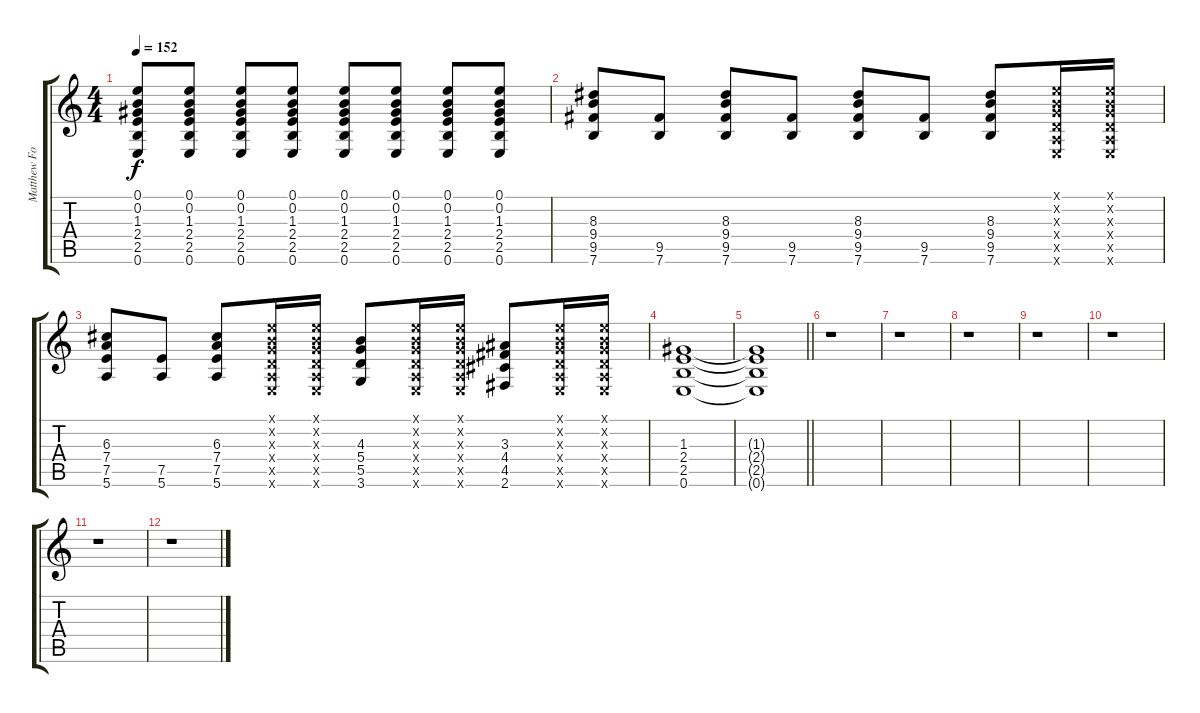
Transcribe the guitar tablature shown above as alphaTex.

\track ("Matthew Followill" "Matthew Fo") {instrument overdrivenguitar}
\staff {score tabs}
\tuning (E4 B3 G3 D3 A2 E2) {hide}
\ts (4 4)
\tempo 152
\clef g2
\ks c
(0.1 0.2 1.3 2.4 2.5 0.6).8{dy f} (0.1 0.2 1.3 2.4 2.5 0.6).8 (0.1 0.2 1.3 2.4 2.5 0.6).8 (0.1 0.2 1.3 2.4 2.5 0.6).8 (0.1 0.2 1.3 2.4 2.5 0.6).8 (0.1 0.2 1.3 2.4 2.5 0.6).8 (0.1 0.2 1.3 2.4 2.5 0.6).8 (0.1 0.2 1.3 2.4 2.5 0.6).8 |
(8.3 9.4 9.5 7.6).8 (9.5 7.6).8 (8.3 9.4 9.5 7.6).8 (9.5 7.6).8 (8.3 9.4 9.5 7.6).8 (9.5 7.6).8 (8.3 9.4 9.5 7.6).8 (0.1{x} 0.2{x} 0.3{x} 0.4{x} 0.5{x} 0.6{x}).16 (0.1{x} 0.2{x} 0.3{x} 0.4{x} 0.5{x} 0.6{x}).16 |
(6.3 7.4 7.5 5.6).8 (7.5 5.6).8 (6.3 7.4 7.5 5.6).8 (0.1{x} 0.2{x} 0.3{x} 0.4{x} 0.5{x} 0.6{x}).16 (0.1{x} 0.2{x} 0.3{x} 0.4{x} 0.5{x} 0.6{x}).16 (4.3 5.4 5.5 3.6).8 (0.1{x} 0.2{x} 0.3{x} 0.4{x} 0.5{x} 0.6{x}).16 (0.1{x} 0.2{x} 0.3{x} 0.4{x} 0.5{x} 0.6{x}).16 (3.3 4.4 4.5 2.6).8 (0.1{x} 0.2{x} 0.3{x} 0.4{x} 0.5{x} 0.6{x}).16 (0.1{x} 0.2{x} 0.3{x} 0.4{x} 0.5{x} 0.6{x}).16 |
(1.3 2.4 2.5 0.6).1 |
\barLineRight lightlight
(1.3{t} 2.4{t} 2.5{t} 0.6{t}).1 |
r.1 |
r.1 |
r.1 |
r.1 |
r.1 |
r.1 |
r.1
